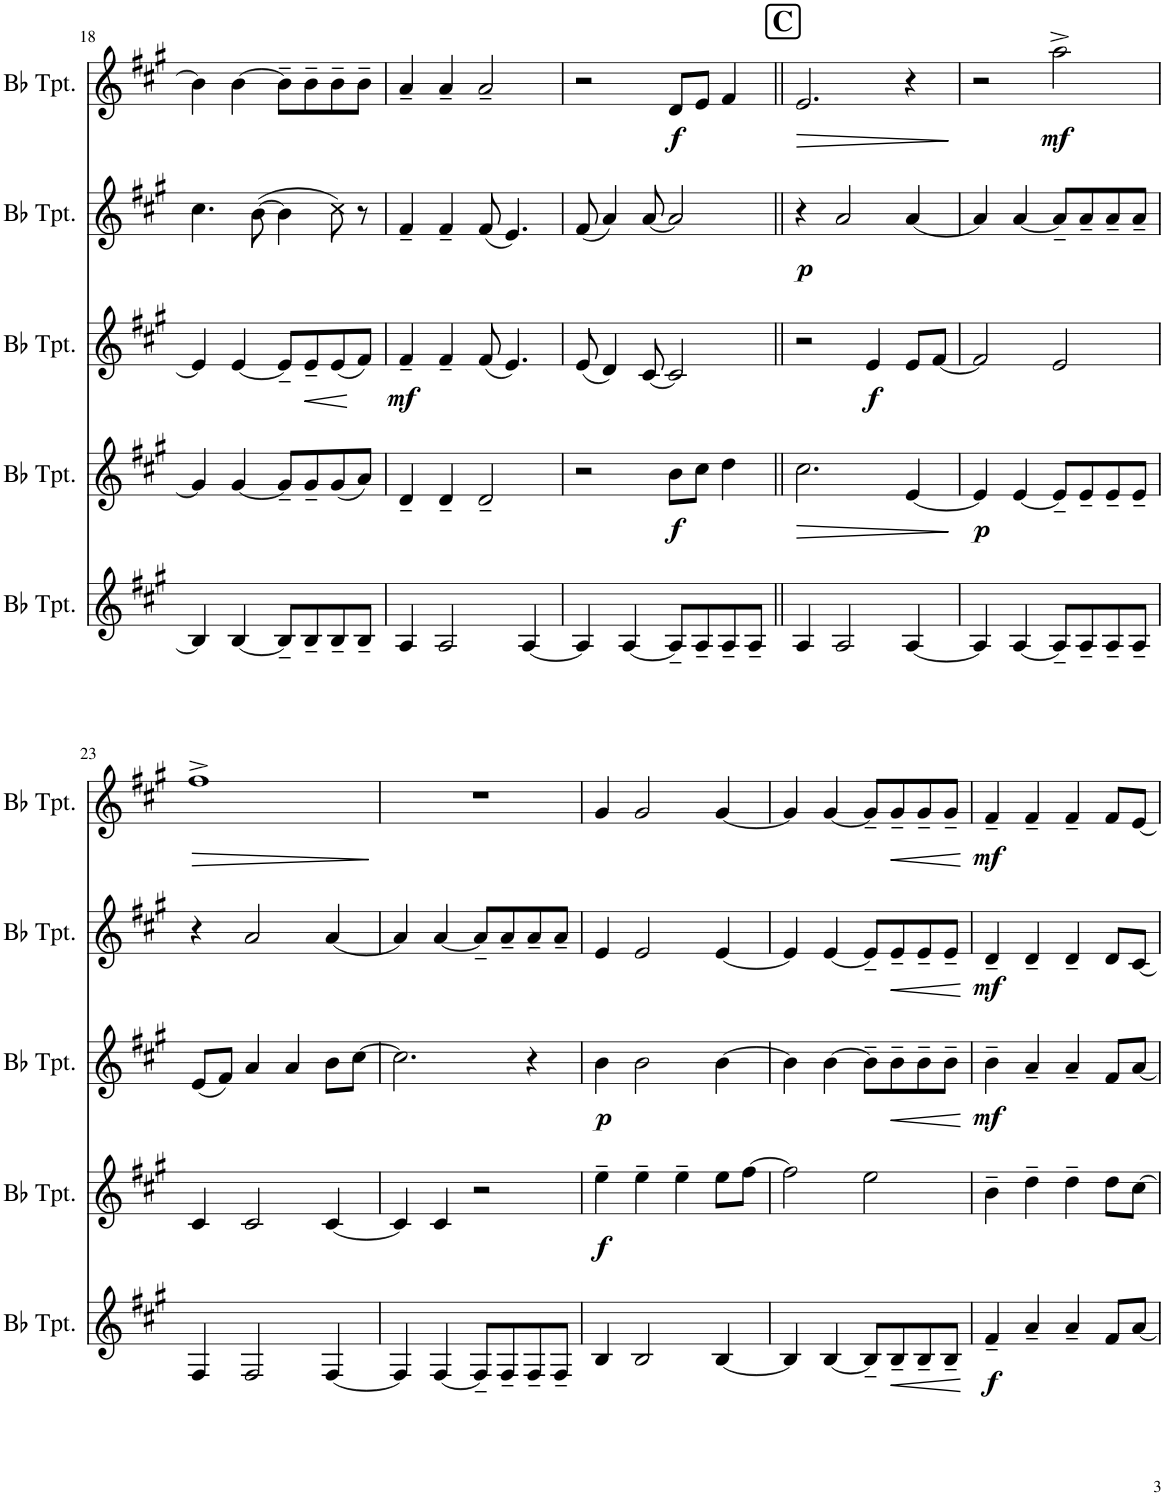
**kern	**dynam	**kern	**dynam	**kern	**dynam	**kern	**dynam	**kern	**dynam
*part5	*part5	*part4	*part4	*part3	*part3	*part2	*part2	*part1	*part1
*staff5	*staff5	*staff4	*staff4	*staff3	*staff3	*staff2	*staff2	*staff1	*staff1
*I"Bb Trumpet	*	*I"Bb Trumpet	*	*I"Bb Trumpet	*	*I"Bb Trumpet	*	*I"Bb Trumpet	*
*I'Bb Tpt.	*	*I'Bb Tpt.	*	*I'Bb Tpt.	*	*I'Bb Tpt.	*	*I'Bb Tpt.	*
!!LO:PB:g=z
*clefG2	*	*clefG2	*	*clefG2	*	*clefG2	*	*clefG2	*
*Trd1c2	*	*Trd1c2	*	*Trd1c2	*	*Trd1c2	*	*Trd1c2	*
*k[f#c#g#]	*	*k[f#c#g#]	*	*k[f#c#g#]	*	*k[f#c#g#]	*	*k[f#c#g#]	*
*M4/4	*	*M4/4	*	*M4/4	*	*M4/4	*	*M4/4	*
=18	=18	=18	=18	=18	=18	=18	=18	=18	=18
4B/]	.	4g#/]	.	4e/]	.	4.cc#\	.	4b\]	.
[4B/	.	[4g#/	.	[4e/	.	.	.	[4b\	.
.	.	.	.	.	.	([8b\	.	.	.
8B~/L]	.	8g#~/L]	.	8e~/L]	.	4b\]	.	8b~\L]	.
!	!	!	!	!	!LO:HP:b	!	!	!	!
8B~/	.	8g#~/	.	8e~/	<	.	.	8b~\	.
8B~/	.	(8g#/	.	(8e/	.	8cc#\)	.	8b~\	.
8B~/J	.	8a/J)	.	8f#/J)	[	8r	.	8b~\J	.
=19	=19	=19	=19	=19	=19	=19	=19	=19	=19
!	!	!	!	!	!LO:DY:b	!	!	!	!
4A/	.	4d~/	.	4f#~/	mf	4f#~/	.	4a~/	.
2A/	.	4d~/	.	4f#~/	.	4f#~/	.	4a~/	.
.	.	2d~/	.	(8f#/	.	(8f#/	.	2a~/	.
.	.	.	.	4.e/)	.	4.e/)	.	.	.
[4A/	.	.	.	.	.	.	.	.	.
=20	=20	=20	=20	=20	=20	=20	=20	=20	=20
4A/]	.	2r	.	(8e/	.	(8f#/	.	2r	.
.	.	.	.	4d/)	.	4a/)	.	.	.
[4A/	.	.	.	.	.	.	.	.	.
.	.	.	.	[8c#/	.	[8a/	.	.	.
!	!	!	!LO:DY:b	!	!	!	!	!	!LO:DY:b
8A~/L]	.	8b\L	f	2c#/]	.	2a/]	.	8d/L	f
8A~/	.	8cc#\J	.	.	.	.	.	8e/J	.
8A~/	.	4dd\	.	.	.	.	.	4f#/	.
8A~/J	.	.	.	.	.	.	.	.	.
!!LO:REH:place=s1:a:B:cj:fs=14:t=C
=21||	=21||	=21||	=21||	=21||	=21||	=21||	=21||	=21||	=21||
!	!	!	!LO:HP:b	!	!	!	!LO:DY:b	!	!LO:HP:b
4A/	.	2.cc#\	>	2r	.	4r	p	2.e/	>
2A/	.	.	.	.	.	2a/	.	.	.
!	!	!	!	!	!LO:DY:b	!	!	!	!
.	.	.	.	4e/	f	.	.	.	.
[4A/	.	[4e/	.	8e/L	.	[4a/	.	4r	.
.	.	.	.	[8f#/J	.	.	.	.	.
.	.	.	]	.	.	.	.	.	]
=22	=22	=22	=22	=22	=22	=22	=22	=22	=22
!	!	!	!LO:DY:b	!	!	!	!	!	!
4A/]	.	4e/]	p	2f#/]	.	4a/]	.	2r	.
[4A/	.	[4e/	.	.	.	[4a/	.	.	.
!	!	!	!	!	!	!	!	!	!LO:DY:b
8A~/L]	.	8e~/L]	.	2e/	.	8a~/L]	.	2aa^\	mf
8A~/	.	8e~/	.	.	.	8a~/	.	.	.
8A~/	.	8e~/	.	.	.	8a~/	.	.	.
8A~/J	.	8e~/J	.	.	.	8a~/J	.	.	.
!!LO:LB:g=z
=23	=23	=23	=23	=23	=23	=23	=23	=23	=23
!	!	!	!	!	!	!	!	!	!LO:HP:b
4F#/	.	4c#/	.	(8e/L	.	4r	.	1ff#^	>
.	.	.	.	8f#/J)	.	.	.	.	.
2F#/	.	2c#/	.	4a/	.	2a/	.	.	.
.	.	.	.	4a/	.	.	.	.	.
[4F#/	.	[4c#/	.	8b\L	.	[4a/	.	.	.
.	.	.	.	[8cc#\J	.	.	.	.	.
.	.	.	.	.	.	.	.	.	]
=24	=24	=24	=24	=24	=24	=24	=24	=24	=24
4F#/]	.	4c#/]	.	2.cc#\]	.	4a/]	.	1r	.
[4F#/	.	4c#/	.	.	.	[4a/	.	.	.
8F#~/L]	.	2r	.	.	.	8a~/L]	.	.	.
8F#~/	.	.	.	.	.	8a~/	.	.	.
8F#~/	.	.	.	4r	.	8a~/	.	.	.
8F#~/J	.	.	.	.	.	8a~/J	.	.	.
=25	=25	=25	=25	=25	=25	=25	=25	=25	=25
!	!	!	!LO:DY:b	!	!LO:DY:b	!	!	!	!
4B/	.	4ee~\	f	4b\	p	4e/	.	4g#/	.
2B/	.	4ee~\	.	2b\	.	2e/	.	2g#/	.
.	.	4ee~\	.	.	.	.	.	.	.
[4B/	.	8ee\L	.	[4b\	.	[4e/	.	[4g#/	.
.	.	[8ff#\J	.	.	.	.	.	.	.
=26	=26	=26	=26	=26	=26	=26	=26	=26	=26
4B/]	.	2ff#\]	.	4b\]	.	4e/]	.	4g#/]	.
[4B/	.	.	.	[4b\	.	[4e/	.	[4g#/	.
8B~/L]	.	2ee\	.	8b~\L]	.	8e~/L]	.	8g#~/L]	.
!	!LO:HP:b	!	!	!	!LO:HP:b	!	!LO:HP:b	!	!LO:HP:b
8B~/	<	.	.	8b~\	<	8e~/	<	8g#~/	<
8B~/	.	.	.	8b~\	.	8e~/	.	8g#~/	.
8B~/J	.	.	.	8b~\J	.	8e~/J	.	8g#~/J	.
.	[	.	.	.	[	.	[	.	[
=27	=27	=27	=27	=27	=27	=27	=27	=27	=27
!	!LO:DY:b	!	!	!	!LO:DY:b	!	!LO:DY:b	!	!LO:DY:b
4f#~/	f	4b~\	.	4b~\	mf	4d~/	mf	4f#~/	mf
4a~/	.	4dd~\	.	4a~/	.	4d~/	.	4f#~/	.
4a~/	.	4dd~\	.	4a~/	.	4d~/	.	4f#~/	.
8f#/L	.	8dd\L	.	8f#/L	.	8d/L	.	8f#/L	.
[8a/J	.	[8cc#\J	.	[8a/J	.	[8c#/J	.	[8e/J	.
=	=	=	=	=	=	=	=	=	=
*-	*-	*-	*-	*-	*-	*-	*-	*-	*-
